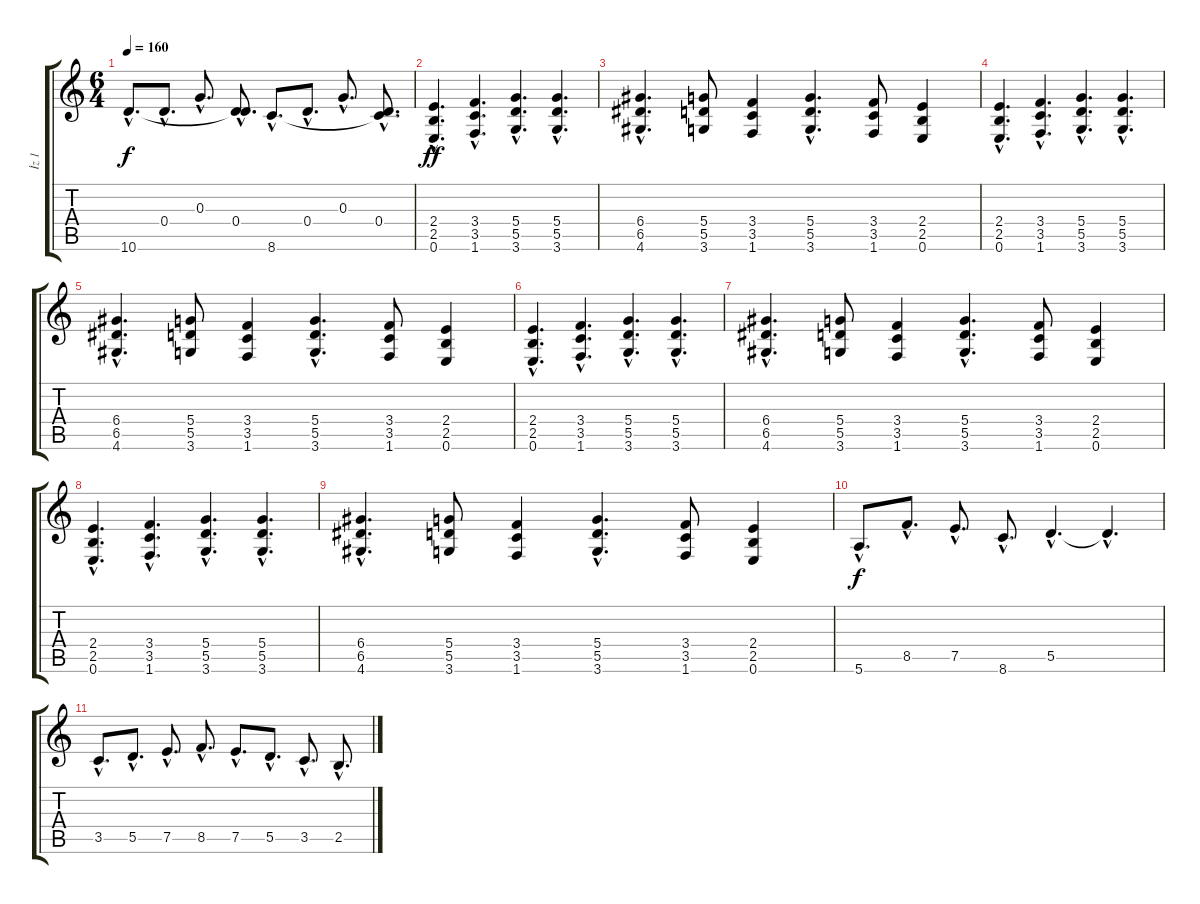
\track ("İz 1" "İz 1") {instrument distortionguitar}
\staff {score tabs}
\tuning (E4 B3 G3 D3 A2 E2) {hide}
\ts (6 4)
\tempo 160
\clef g2
\ks c
10.6{hac}.8{d dy f} 0.4{hac}.8{d} 0.3{hac}.8{d} (0.4{hac} 10.6{hac t}).8{d} 8.6{hac}.8{d} 0.4{hac}.8{d} 0.3{hac}.8{d} (0.4{hac} 8.6{hac t}).8{d} |
(2.4{hac} 2.5{hac} 0.6{hac}).4{d dy ff} (3.4{hac} 3.5{hac} 1.6{hac}).4{d} (5.4{hac} 5.5{hac} 3.6{hac}).4{d} (5.4{hac} 5.5{hac} 3.6{hac}).4{d} |
(6.4{hac} 6.5{hac} 4.6{hac}).4{d} (5.4 5.5 3.6).8 (3.4 3.5 1.6).4 (5.4{hac} 5.5{hac} 3.6{hac}).4{d} (3.4 3.5 1.6).8 (2.4 2.5 0.6).4 |
(2.4{hac} 2.5{hac} 0.6{hac}).4{d} (3.4{hac} 3.5{hac} 1.6{hac}).4{d} (5.4{hac} 5.5{hac} 3.6{hac}).4{d} (5.4{hac} 5.5{hac} 3.6{hac}).4{d} |
(6.4{hac} 6.5{hac} 4.6{hac}).4{d} (5.4 5.5 3.6).8 (3.4 3.5 1.6).4 (5.4{hac} 5.5{hac} 3.6{hac}).4{d} (3.4 3.5 1.6).8 (2.4 2.5 0.6).4 |
(2.4{hac} 2.5{hac} 0.6{hac}).4{d} (3.4{hac} 3.5{hac} 1.6{hac}).4{d} (5.4{hac} 5.5{hac} 3.6{hac}).4{d} (5.4{hac} 5.5{hac} 3.6{hac}).4{d} |
(6.4{hac} 6.5{hac} 4.6{hac}).4{d} (5.4 5.5 3.6).8 (3.4 3.5 1.6).4 (5.4{hac} 5.5{hac} 3.6{hac}).4{d} (3.4 3.5 1.6).8 (2.4 2.5 0.6).4 |
(2.4{hac} 2.5{hac} 0.6{hac}).4{d} (3.4{hac} 3.5{hac} 1.6{hac}).4{d} (5.4{hac} 5.5{hac} 3.6{hac}).4{d} (5.4{hac} 5.5{hac} 3.6{hac}).4{d} |
(6.4{hac} 6.5{hac} 4.6{hac}).4{d} (5.4 5.5 3.6).8 (3.4 3.5 1.6).4 (5.4{hac} 5.5{hac} 3.6{hac}).4{d} (3.4 3.5 1.6).8 (2.4 2.5 0.6).4 |
5.6{hac}.8{d dy f} 8.5{hac}.8{d} 7.5{hac}.8{d} 8.6{hac}.8{d} 5.5{hac}.4{d} 5.5{hac t}.4{d} |
3.5{hac}.8{d} 5.5{hac}.8{d} 7.5{hac}.8{d} 8.5{hac}.8{d} 7.5{hac}.8{d} 5.5{hac}.8{d} 3.5{hac}.8{d} 2.5{hac}.8{d}
